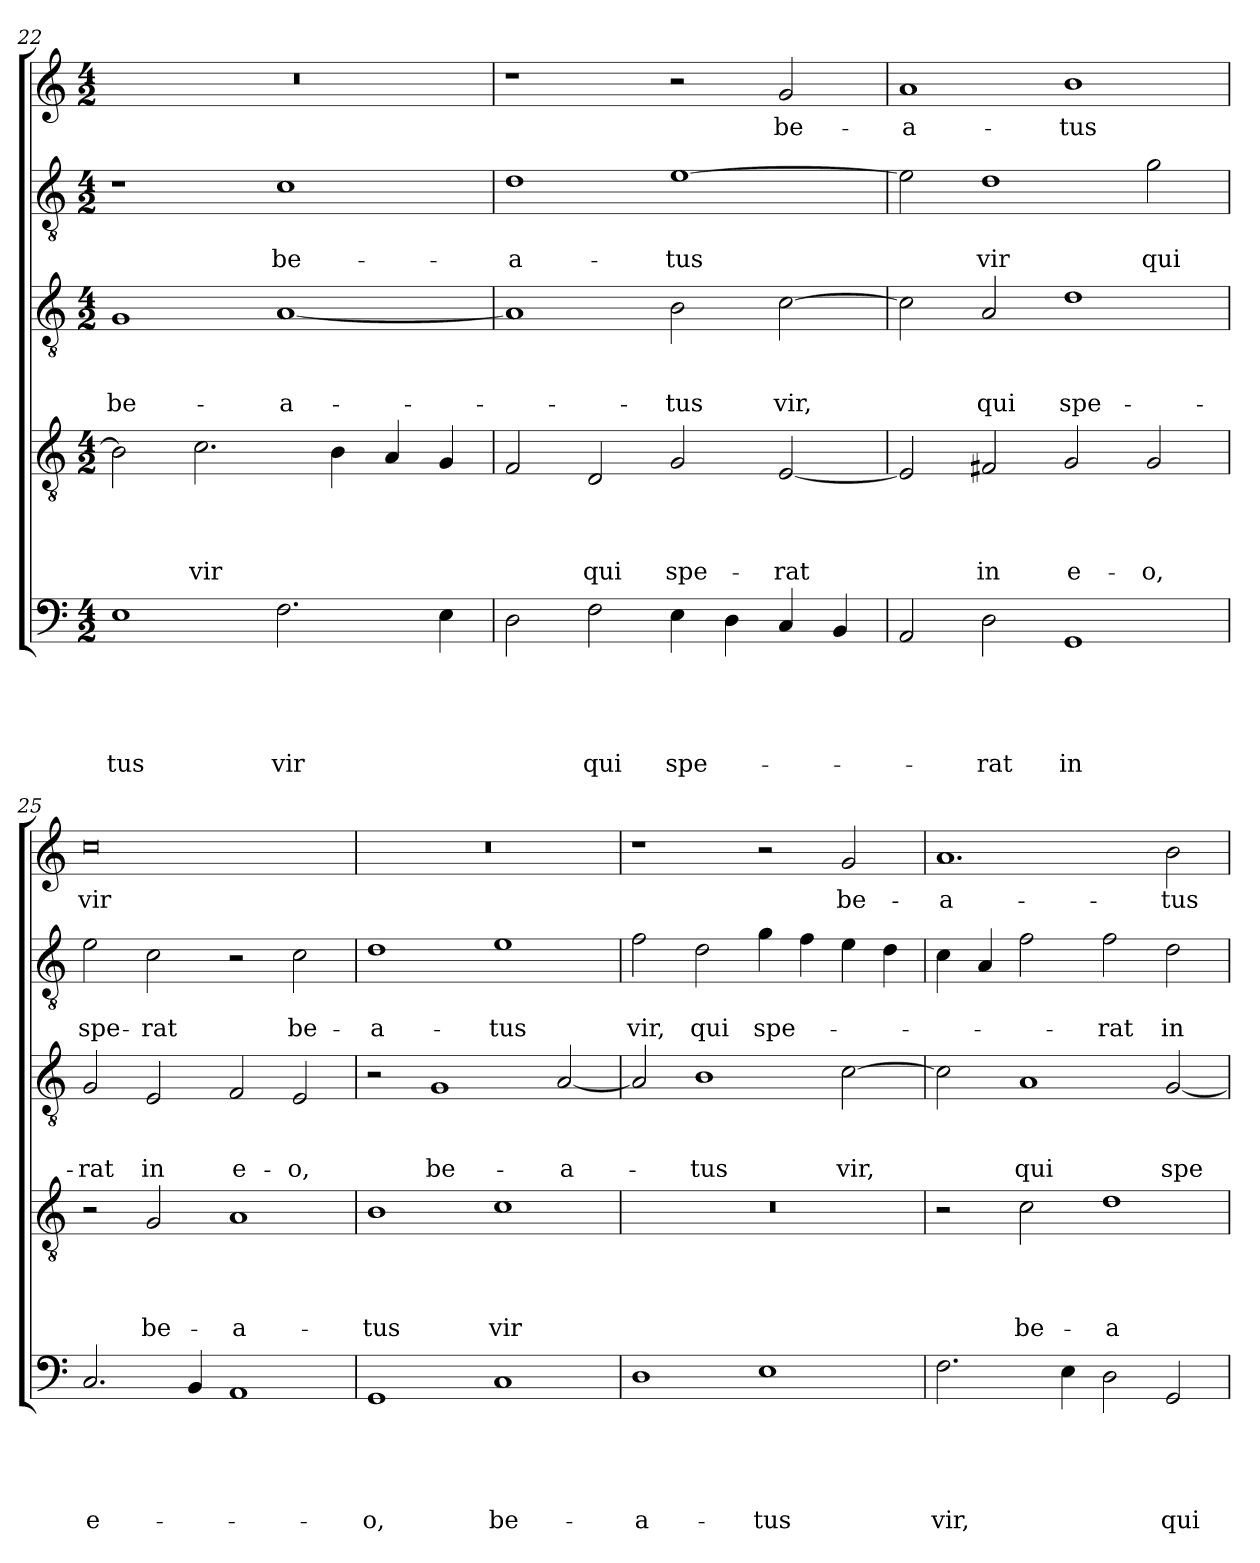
**kern	**text	**text	**text	**text	**text	**kern	**text	**text	**text	**text	**kern	**text	**text	**text	**kern	**text	**text	**kern	**text
*part5	*part5	*part5	*part5	*part5	*part5	*part4	*part4	*part4	*part4	*part4	*part3	*part3	*part3	*part3	*part2	*part2	*part2	*part1	*part1
*staff5	*staff5	*staff5	*staff5	*staff5	*staff5	*staff4	*staff4	*staff4	*staff4	*staff4	*staff3	*staff3	*staff3	*staff3	*staff2	*staff2	*staff2	*staff1	*staff1
*clefF4	*	*	*	*	*	*clefGv2	*	*	*	*	*clefGv2	*	*	*	*clefGv2	*	*	*clefG2	*
*k[]	*	*	*	*	*	*k[]	*	*	*	*	*k[]	*	*	*	*k[]	*	*	*k[]	*
*C:	*	*	*	*	*	*C:	*	*	*	*	*C:	*	*	*	*C:	*	*	*C:	*
*M4/2	*	*	*	*	*	*M4/2	*	*	*	*	*M4/2	*	*	*	*M4/2	*	*	*M4/2	*
=22	=22	=22	=22	=22	=22	=22	=22	=22	=22	=22	=22	=22	=22	=22	=22	=22	=22	=22	=22
!	!	!	!	!	!LO:LY:b	!	!	!	!	!	!	!	!	!LO:LY:b	!	!	!	!	!
1E	.	.	.	.	-tus	2B\]	.	.	.	.	1G	.	.	be-	1r	.	.	0r	.
!	!	!	!	!	!	!	!	!	!	!LO:LY:b	!	!	!	!	!	!	!	!	!
.	.	.	.	.	.	2.c\	.	.	.	vir	.	.	.	.	.	.	.	.	.
!	!	!	!	!	!LO:LY:b	!	!	!	!	!	!	!	!	!LO:LY:b	!	!	!LO:LY:b	!	!
2.F\	.	.	.	.	vir	.	.	.	.	.	[1A	.	.	-a-	1c	.	be-	.	.
.	.	.	.	.	.	4B\	.	.	.	.	.	.	.	.	.	.	.	.	.
.	.	.	.	.	.	4A/	.	.	.	.	.	.	.	.	.	.	.	.	.
4E\	.	.	.	.	.	4G/	.	.	.	.	.	.	.	.	.	.	.	.	.
=23	=23	=23	=23	=23	=23	=23	=23	=23	=23	=23	=23	=23	=23	=23	=23	=23	=23	=23	=23
!	!	!	!	!	!	!	!	!	!	!	!	!	!	!	!	!	!LO:LY:b	!	!
2D\	.	.	.	.	.	2F/	.	.	.	.	1A]	.	.	.	1d	.	-a-	1r	.
!	!	!	!	!	!LO:LY:b	!	!	!	!	!LO:LY:b	!	!	!	!	!	!	!	!	!
2F\	.	.	.	.	qui	2D/	.	.	.	qui	.	.	.	.	.	.	.	.	.
!	!	!	!	!	!LO:LY:b	!	!	!	!	!LO:LY:b	!	!	!	!LO:LY:b	!	!	!LO:LY:b	!	!
4E\	.	.	.	.	spe-	2G/	.	.	.	spe-	2B\	.	.	-tus	[1e	.	-tus	2r	.
4D\	.	.	.	.	.	.	.	.	.	.	.	.	.	.	.	.	.	.	.
!	!	!	!	!	!	!	!	!	!	!LO:LY:b	!	!	!	!LO:LY:b	!	!	!	!	!LO:LY:b
4C/	.	.	.	.	.	[2E/	.	.	.	-rat	[2c\	.	.	vir,	.	.	.	2g/	be-
4BB/	.	.	.	.	.	.	.	.	.	.	.	.	.	.	.	.	.	.	.
!!LO:PB:g=z
=24	=24	=24	=24	=24	=24	=24	=24	=24	=24	=24	=24	=24	=24	=24	=24	=24	=24	=24	=24
!	!	!	!	!	!	!	!	!	!	!	!	!	!	!	!	!	!	!	!LO:LY:b
2AA/	.	.	.	.	.	2E/]	.	.	.	.	2c\]	.	.	.	2e\]	.	.	1a	-a-
!	!	!	!	!	!LO:LY:b	!	!	!	!	!LO:LY:b	!	!	!	!LO:LY:b	!	!	!LO:LY:b	!	!
2D\	.	.	.	.	-rat	2F#X/	.	.	.	in	2A/	.	.	qui	1d	.	vir	.	.
!	!	!	!	!	!LO:LY:b	!	!	!	!	!LO:LY:b	!	!	!	!LO:LY:b	!	!	!	!	!LO:LY:b
1GG	.	.	.	.	in	2G/	.	.	.	e-	1d	.	.	spe-	.	.	.	1b	-tus
!	!	!	!	!	!	!	!	!	!	!LO:LY:b	!	!	!	!	!	!	!LO:LY:b	!	!
.	.	.	.	.	.	2G/	.	.	.	-o,	.	.	.	.	2g\	.	qui	.	.
=25	=25	=25	=25	=25	=25	=25	=25	=25	=25	=25	=25	=25	=25	=25	=25	=25	=25	=25	=25
!	!	!	!	!	!LO:LY:b	!	!	!	!	!	!	!	!	!LO:LY:b	!	!	!LO:LY:b	!	!LO:LY:b
2.C/	.	.	.	.	e-	2r	.	.	.	.	2G/	.	.	-rat	2e\	.	spe-	0cc	vir
!	!	!	!	!	!	!	!	!	!	!LO:LY:b	!	!	!	!LO:LY:b	!	!	!LO:LY:b	!	!
.	.	.	.	.	.	2G/	.	.	.	be-	2E/	.	.	in	2c\	.	-rat	.	.
4BB/	.	.	.	.	.	.	.	.	.	.	.	.	.	.	.	.	.	.	.
!	!	!	!	!	!	!	!	!	!	!LO:LY:b	!	!	!	!LO:LY:b	!	!	!	!	!
1AA	.	.	.	.	.	1A	.	.	.	-a-	2F/	.	.	e-	2r	.	.	.	.
!	!	!	!	!	!	!	!	!	!	!	!	!	!	!LO:LY:b	!	!	!LO:LY:b	!	!
.	.	.	.	.	.	.	.	.	.	.	2E/	.	.	-o,	2c\	.	be-	.	.
=26	=26	=26	=26	=26	=26	=26	=26	=26	=26	=26	=26	=26	=26	=26	=26	=26	=26	=26	=26
!	!	!	!	!	!LO:LY:b	!	!	!	!	!LO:LY:b	!	!	!	!	!	!	!LO:LY:b	!	!
1GG	.	.	.	.	-o,	1B	.	.	.	-tus	2r	.	.	.	1d	.	-a-	0r	.
!	!	!	!	!	!	!	!	!	!	!	!	!	!	!LO:LY:b	!	!	!	!	!
.	.	.	.	.	.	.	.	.	.	.	1G	.	.	be-	.	.	.	.	.
!	!	!	!	!	!LO:LY:b	!	!	!	!	!LO:LY:b	!	!	!	!	!	!	!LO:LY:b	!	!
1C	.	.	.	.	be-	1c	.	.	.	vir	.	.	.	.	1e	.	-tus	.	.
!	!	!	!	!	!	!	!	!	!	!	!	!	!	!LO:LY:b	!	!	!	!	!
.	.	.	.	.	.	.	.	.	.	.	[2A/	.	.	-a-	.	.	.	.	.
=27	=27	=27	=27	=27	=27	=27	=27	=27	=27	=27	=27	=27	=27	=27	=27	=27	=27	=27	=27
!	!	!	!	!	!LO:LY:b	!	!	!	!	!	!	!	!	!	!	!	!LO:LY:b	!	!
1D	.	.	.	.	-a-	0r	.	.	.	.	2A/]	.	.	.	2f\	.	vir,	1r	.
!	!	!	!	!	!	!	!	!	!	!	!	!	!	!LO:LY:b	!	!	!LO:LY:b	!	!
.	.	.	.	.	.	.	.	.	.	.	1B	.	.	-tus	2d\	.	qui	.	.
!	!	!	!	!	!LO:LY:b	!	!	!	!	!	!	!	!	!	!	!	!LO:LY:b	!	!
1E	.	.	.	.	-tus	.	.	.	.	.	.	.	.	.	4g\	.	spe-	2r	.
.	.	.	.	.	.	.	.	.	.	.	.	.	.	.	4f\	.	.	.	.
!	!	!	!	!	!	!	!	!	!	!	!	!	!	!LO:LY:b	!	!	!	!	!LO:LY:b
.	.	.	.	.	.	.	.	.	.	.	[2c\	.	.	vir,	4e\	.	.	2g/	be-
.	.	.	.	.	.	.	.	.	.	.	.	.	.	.	4d\	.	.	.	.
=28	=28	=28	=28	=28	=28	=28	=28	=28	=28	=28	=28	=28	=28	=28	=28	=28	=28	=28	=28
!	!	!	!	!	!LO:LY:b	!	!	!	!	!	!	!	!	!	!	!	!	!	!LO:LY:b
2.F\	.	.	.	.	vir,	2r	.	.	.	.	2c\]	.	.	.	4c\	.	.	1.a	-a-
.	.	.	.	.	.	.	.	.	.	.	.	.	.	.	4A/	.	.	.	.
!	!	!	!	!	!	!	!	!	!	!LO:LY:b	!	!	!	!LO:LY:b	!	!	!	!	!
.	.	.	.	.	.	2c\	.	.	.	be-	1A	.	.	qui	2f\	.	.	.	.
4E\	.	.	.	.	.	.	.	.	.	.	.	.	.	.	.	.	.	.	.
!	!	!	!	!	!	!	!	!	!	!LO:LY:b	!	!	!	!	!	!	!LO:LY:b	!	!
2D\	.	.	.	.	.	1d	.	.	.	-a-	.	.	.	.	2f\	.	-rat	.	.
!	!	!	!	!	!LO:LY:b	!	!	!	!	!	!	!	!	!LO:LY:b	!	!	!LO:LY:b	!	!LO:LY:b
2GG/	.	.	.	.	qui	.	.	.	.	.	[2G/	.	.	spe-	2d\	.	in	2b\	-tus
=	=	=	=	=	=	=	=	=	=	=	=	=	=	=	=	=	=	=	=
*-	*-	*-	*-	*-	*-	*-	*-	*-	*-	*-	*-	*-	*-	*-	*-	*-	*-	*-	*-
